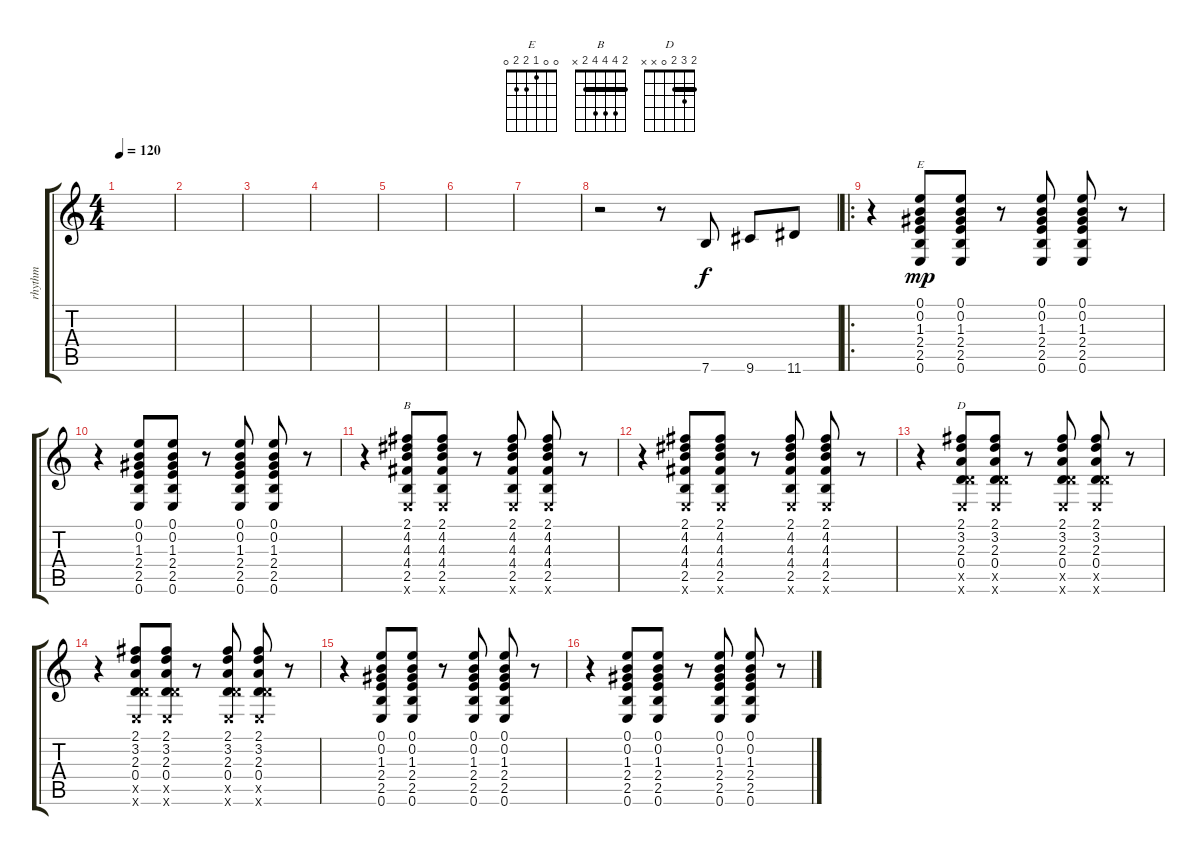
\track ("rhythm" "rhythm") {instrument electricguitarjazz}
\staff {score tabs}
\tuning (E4 B3 G3 D3 A2 E2) {hide}
\chord ("E" 0 0 1 2 2 0)
\chord ("B" 2 4 4 4 2 x) {barre 2}
\chord ("D" 2 3 2 0 x x) {barre 2}
\ts (4 4)
\tempo 120
\clef g2
\ks c
|
|
|
|
|
|
|
r.2 r.8 7.6.8 9.6.8 11.6.8 |
\ro
r.4 (0.1 0.2 1.3 2.4 2.5 0.6).8{ch "E" dy mp} (0.1 0.2 1.3 2.4 2.5 0.6).8 r.8 (0.1 0.2 1.3 2.4 2.5 0.6).8 (0.1 0.2 1.3 2.4 2.5 0.6).8 r.8 |
r.4 (0.1 0.2 1.3 2.4 2.5 0.6).8 (0.1 0.2 1.3 2.4 2.5 0.6).8 r.8 (0.1 0.2 1.3 2.4 2.5 0.6).8 (0.1 0.2 1.3 2.4 2.5 0.6).8 r.8 |
r.4 (2.1 4.2 4.3 4.4 2.5 0.6{x}).8{ch "B"} (2.1 4.2 4.3 4.4 2.5 0.6{x}).8 r.8 (2.1 4.2 4.3 4.4 2.5 0.6{x}).8 (2.1 4.2 4.3 4.4 2.5 0.6{x}).8 r.8 |
r.4 (2.1 4.2 4.3 4.4 2.5 0.6{x}).8 (2.1 4.2 4.3 4.4 2.5 0.6{x}).8 r.8 (2.1 4.2 4.3 4.4 2.5 0.6{x}).8 (2.1 4.2 4.3 4.4 2.5 0.6{x}).8 r.8 |
r.4 (2.1 3.2 2.3 0.4 5.5{x} 0.6{x}).8{ch "D"} (2.1 3.2 2.3 0.4 5.5{x} 0.6{x}).8 r.8 (2.1 3.2 2.3 0.4 5.5{x} 0.6{x}).8 (2.1 3.2 2.3 0.4 5.5{x} 0.6{x}).8 r.8 |
r.4 (2.1 3.2 2.3 0.4 5.5{x} 0.6{x}).8 (2.1 3.2 2.3 0.4 5.5{x} 0.6{x}).8 r.8 (2.1 3.2 2.3 0.4 5.5{x} 0.6{x}).8 (2.1 3.2 2.3 0.4 5.5{x} 0.6{x}).8 r.8 |
r.4 (0.1 0.2 1.3 2.4 2.5 0.6).8 (0.1 0.2 1.3 2.4 2.5 0.6).8 r.8 (0.1 0.2 1.3 2.4 2.5 0.6).8 (0.1 0.2 1.3 2.4 2.5 0.6).8 r.8 |
r.4 (0.1 0.2 1.3 2.4 2.5 0.6).8 (0.1 0.2 1.3 2.4 2.5 0.6).8 r.8 (0.1 0.2 1.3 2.4 2.5 0.6).8 (0.1 0.2 1.3 2.4 2.5 0.6).8 r.8
